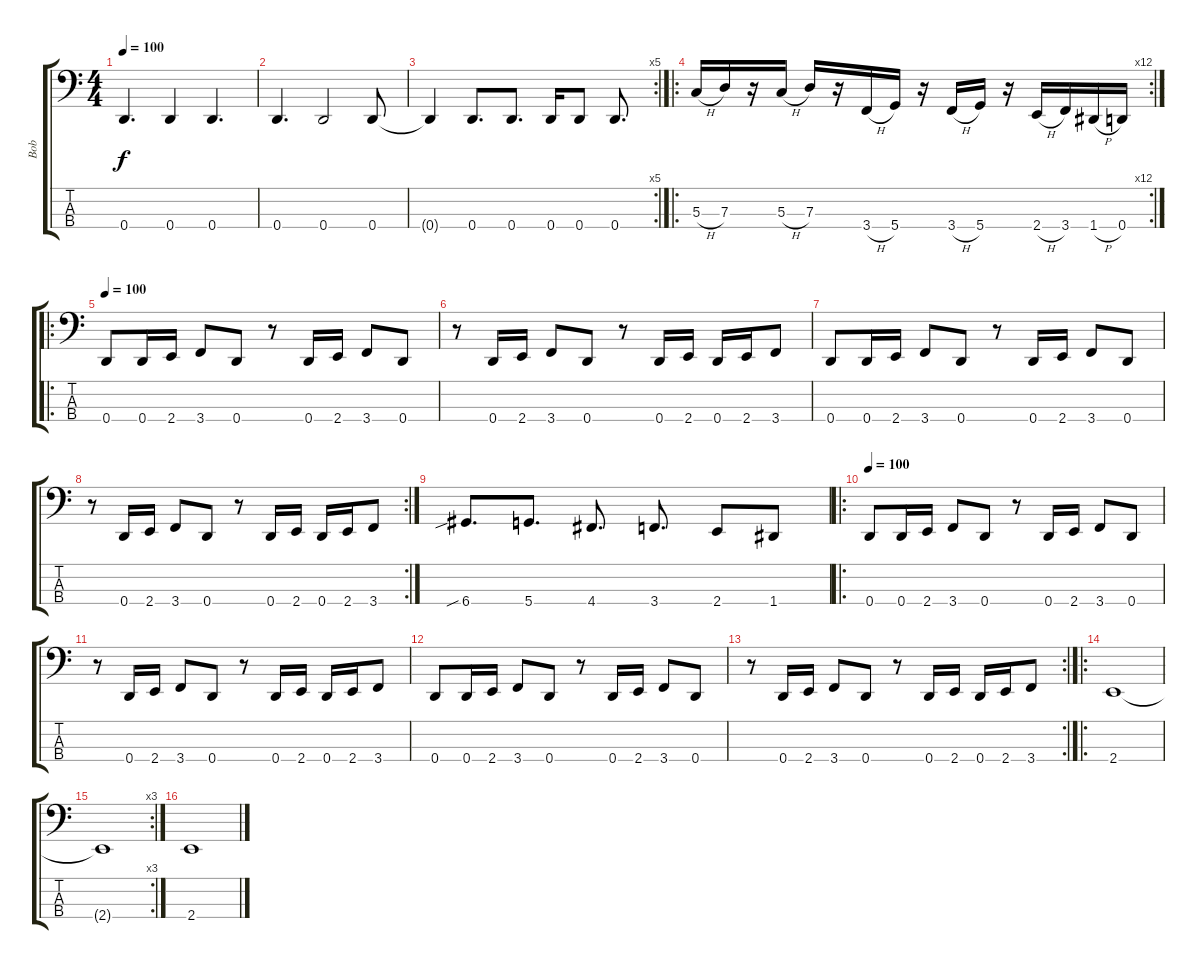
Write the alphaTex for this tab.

\track ("Bob" "Bob") {instrument electricbassfinger}
\staff {score tabs}
\tuning (F2 C2 G1 D1) {hide}
\ts (4 4)
\tempo 100
\clef f4
\ks c
0.4.4{d dy f} 0.4.4 0.4.4{d} |
0.4.4{d} 0.4.2 0.4.8 |
\rc 5
0.4{t}.4 0.4.8{d} 0.4.8{d} 0.4.16 0.4.8 0.4.8{d} |
\ro
\rc 12
5.3{h}.16 7.3.16 r.16 5.3{h}.16 7.3.16 r.16 3.4{h}.16 5.4.16 r.16 3.4{h}.16 5.4.16 r.16 2.4{h}.16 3.4.16 1.4{h}.16 0.4.16 |
\ro
\tempo 100
0.4.8 0.4.16 2.4.16 3.4.8 0.4.8 r.8 0.4.16 2.4.16 3.4.8 0.4.8 |
r.8 0.4.16 2.4.16 3.4.8 0.4.8 r.8 0.4.16 2.4.16 0.4.16 2.4.16 3.4.8 |
0.4.8 0.4.16 2.4.16 3.4.8 0.4.8 r.8 0.4.16 2.4.16 3.4.8 0.4.8 |
\rc 2
r.8 0.4.16 2.4.16 3.4.8 0.4.8 r.8 0.4.16 2.4.16 0.4.16 2.4.16 3.4.8 |
6.4{sib}.8{d} 5.4.8{d} 4.4.8{d} 3.4.8{d} 2.4.8 1.4.8 |
\ro
\tempo 100
0.4.8 0.4.16 2.4.16 3.4.8 0.4.8 r.8 0.4.16 2.4.16 3.4.8 0.4.8 |
r.8 0.4.16 2.4.16 3.4.8 0.4.8 r.8 0.4.16 2.4.16 0.4.16 2.4.16 3.4.8 |
0.4.8 0.4.16 2.4.16 3.4.8 0.4.8 r.8 0.4.16 2.4.16 3.4.8 0.4.8 |
\rc 2
r.8 0.4.16 2.4.16 3.4.8 0.4.8 r.8 0.4.16 2.4.16 0.4.16 2.4.16 3.4.8 |
\ro
2.4.1 |
\rc 3
2.4{t}.1 |
2.4.1
